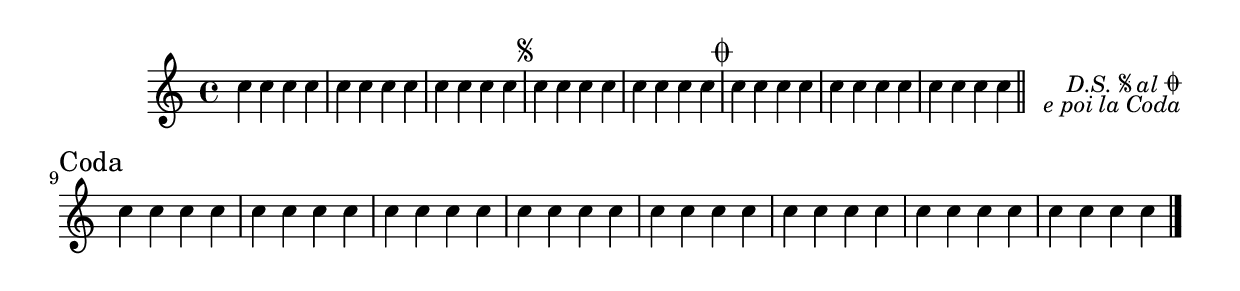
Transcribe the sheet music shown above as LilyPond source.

%% DO NOT EDIT this file manually; it was automatically
%% generated from the LilyPond Snippet Repository
%% (http://lsr.di.unimi.it).
%%
%% Make any changes in the LSR itself, or in
%% `Documentation/snippets/new/`, then run
%% `scripts/auxiliar/makelsr.pl`.
%%
%% This file is in the public domain.

\version "2.24.0"

\header {
  lsrtags = "breaks, repeats, symbols-and-glyphs, workaround"

  texidoc = "
If you want to place an exiting segno sign and add text like @qq{D.S. al
Coda} next to it where usually the staff lines are you can use this
snippet. The coda will resume in a new line. There is a variation
documented in this snippet, where the coda will remain on the same
line.
"

  doctitle = "Positioning segno and coda (with line break)"
} % begin verbatim


{
  \relative c'' {
    c4 c c c c c c c c c c c
    \repeat segno 2 {
      c4 c c c c c c c
      \alternative {
        \volta 1 {
          c4 c c c c c c c c c c c
          % If you don't use \break at Coda, use \noBreak here
          % and after \bar "" below.
          \noBreak
          \section % double bar line
          \cadenzaOn % pause bar count
          \stopStaff % remove staff lines
          % Increasing the unfold counter will expand the staff-free space
          \repeat unfold 6 {
            s1
            \bar ""
          }
          % Place JumpScript where the staff would normally be.
          \once \override Score.JumpScript.outside-staff-priority = ##f
          \once \override Score.JumpScript.Y-offset = 0
          \startStaff % resume bar count
          \cadenzaOff % show staff lines again
        }
      }
    }
    \sectionLabel "Coda"
    % Show Coda on a new line
    \break
    \repeat unfold 8 { c4 c c c }
    \fine
  }
}

\paper { tagline = ##f }
